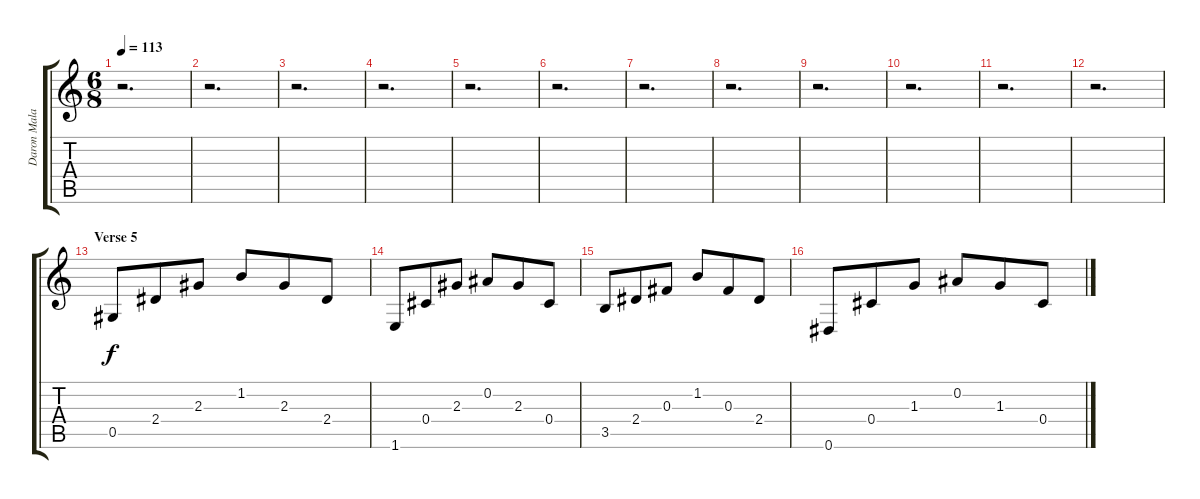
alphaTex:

\track ("Daron Malakian" "Daron Mala") {instrument electricguitarjazz}
\staff {score tabs}
\tuning (Eb4 Bb3 Gb3 Db3 Ab2 Eb2) {hide}
\ts (6 8)
\tempo 113
\clef g2
\ks c
r.2{d dy f} |
r.2{d} |
r.2{d} |
r.2{d} |
r.2{d} |
r.2{d} |
r.2{d} |
r.2{d} |
r.2{d} |
r.2{d} |
r.2{d} |
r.2{d} |
\section ("" "Verse 5")
0.5.8 2.4.8 2.3.8 1.2.8 2.3.8 2.4.8 |
1.6.8 0.4.8 2.3.8 0.2.8 2.3.8 0.4.8 |
3.5.8 2.4.8 0.3.8 1.2.8 0.3.8 2.4.8 |
0.6.8 0.4.8 1.3.8 0.2.8 1.3.8 0.4.8
